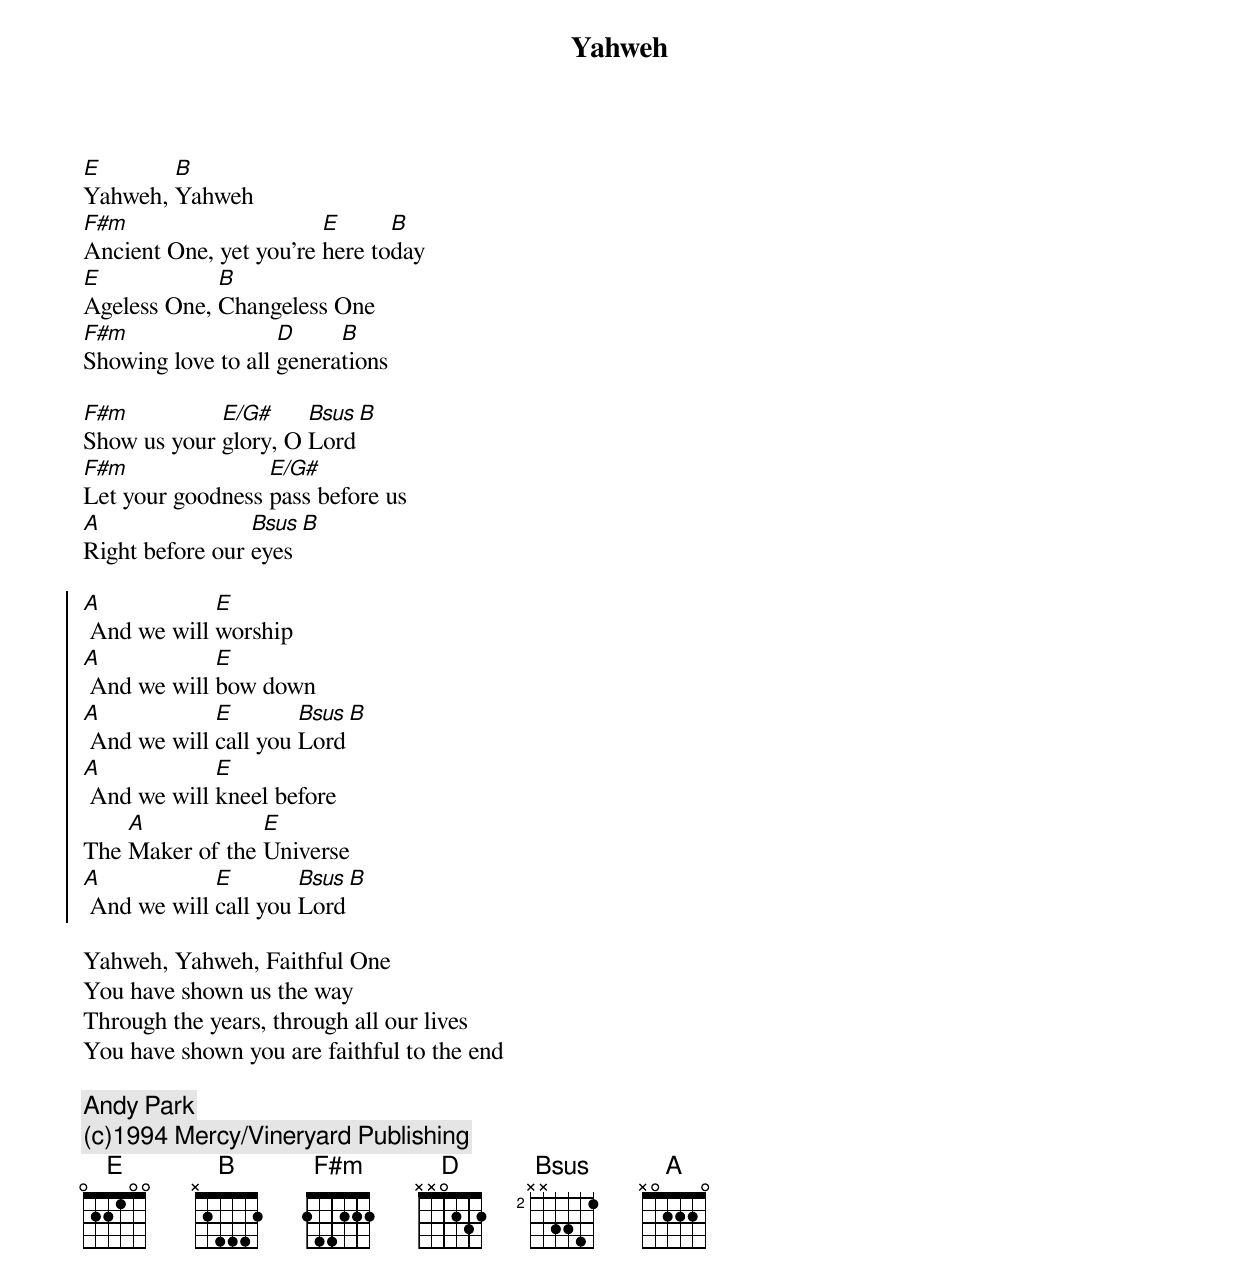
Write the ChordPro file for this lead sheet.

{t:Yahweh}
[E]Yahweh, [B]Yahweh
[F#m]Ancient One, yet you're [E]here to[B]day
[E]Ageless One, [B]Changeless One
[F#m]Showing love to all [D]genera[B]tions

[F#m]Show us your [E/G#]glory, O [Bsus]Lord[B]
[F#m]Let your goodness [E/G#]pass before us
[A]Right before our [Bsus]eyes[B]

{soc}
[A] And we will [E]worship
[A] And we will [E]bow down
[A] And we will [E]call you [Bsus]Lord[B]
[A] And we will [E]kneel before
The [A]Maker of the [E]Universe
[A] And we will [E]call you [Bsus]Lord[B]
{eoc}

Yahweh, Yahweh, Faithful One
You have shown us the way
Through the years, through all our lives
You have shown you are faithful to the end

{c:Andy Park}
{c:(c)1994 Mercy/Vineryard Publishing}
